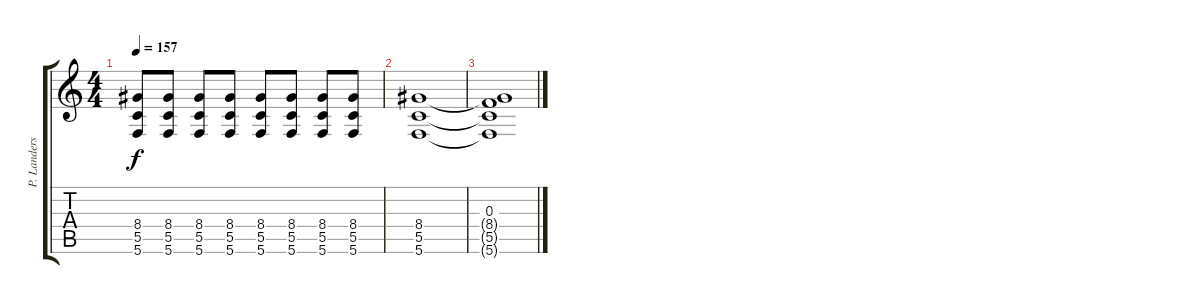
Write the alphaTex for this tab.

\track ("P. Landers" "P. Landers") {instrument overdrivenguitar}
\staff {score tabs}
\tuning (D4 A3 F3 C3 G2 C2) {hide}
\ts (4 4)
\tempo 157
\clef g2
\ks c
(8.4 5.5 5.6).8{dy f} (8.4 5.5 5.6).8 (8.4 5.5 5.6).8 (8.4 5.5 5.6).8 (8.4 5.5 5.6).8 (8.4 5.5 5.6).8 (8.4 5.5 5.6).8 (8.4 5.5 5.6).8 |
(8.4 5.5 5.6).1 |
(0.3 8.4{t} 5.5{t} 5.6{t}).1
